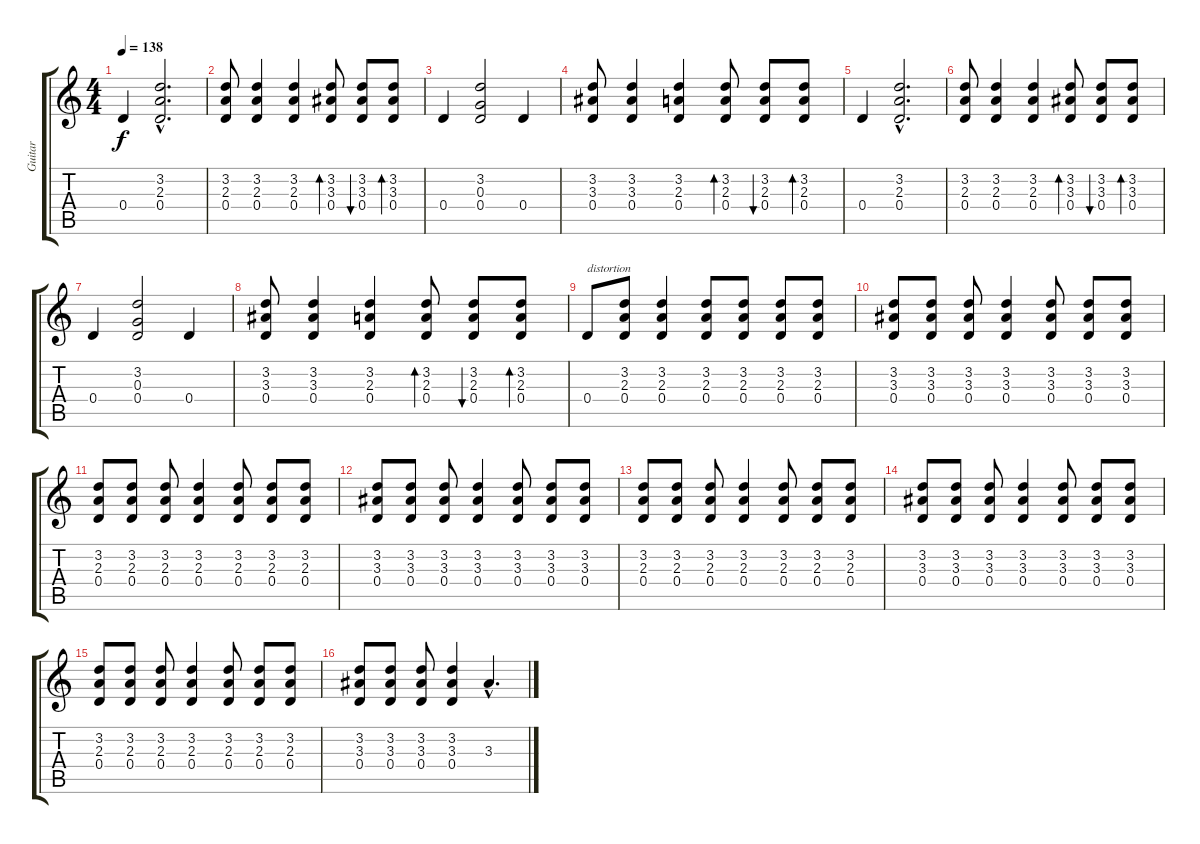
\track ("Guitar" "Guitar") {instrument distortionguitar}
\staff {score tabs}
\tuning (E4 B3 G3 D3 A2 D2) {hide}
\ts (4 4)
\tempo 138
\clef g2
\ks c
0.4.4{dy f} (3.2{hac} 2.3{hac} 0.4{hac}).2{d} |
(3.2 2.3 0.4).8 (3.2 2.3 0.4).4 (3.2 2.3 0.4).4 (3.2 3.3 0.4).8{bd 60} (3.2 3.3 0.4).8{bu 60} (3.2 3.3 0.4).8{bd 60} |
0.4.4 (3.2 0.3 0.4).2 0.4.4 |
(3.2 3.3 0.4).8 (3.2 3.3 0.4).4 (3.2 2.3 0.4).4 (3.2 2.3 0.4).8{bd 60} (3.2 2.3 0.4).8{bu 60} (3.2 2.3 0.4).8{bd 60} |
0.4.4 (3.2{hac} 2.3{hac} 0.4{hac}).2{d} |
(3.2 2.3 0.4).8 (3.2 2.3 0.4).4 (3.2 2.3 0.4).4 (3.2 3.3 0.4).8{bd 60} (3.2 3.3 0.4).8{bu 60} (3.2 3.3 0.4).8{bd 60} |
0.4.4 (3.2 0.3 0.4).2 0.4.4 |
(3.2 3.3 0.4).8 (3.2 3.3 0.4).4 (3.2 2.3 0.4).4 (3.2 2.3 0.4).8{bd 60} (3.2 2.3 0.4).8{bu 60} (3.2 2.3 0.4).8{bd 60} |
0.4.8{txt "distortion" volume 13 instrument distortionguitar} (3.2 2.3 0.4).8 (3.2 2.3 0.4).4 (3.2 2.3 0.4).8 (3.2 2.3 0.4).8 (3.2 2.3 0.4).8 (3.2 2.3 0.4).8 |
(3.2 3.3 0.4).8 (3.2 3.3 0.4).8 (3.2 3.3 0.4).8 (3.2 3.3 0.4).4 (3.2 3.3 0.4).8 (3.2 3.3 0.4).8 (3.2 3.3 0.4).8 |
(3.2 2.3 0.4).8 (3.2 2.3 0.4).8 (3.2 2.3 0.4).8 (3.2 2.3 0.4).4 (3.2 2.3 0.4).8 (3.2 2.3 0.4).8 (3.2 2.3 0.4).8 |
(3.2 3.3 0.4).8 (3.2 3.3 0.4).8 (3.2 3.3 0.4).8 (3.2 3.3 0.4).4 (3.2 3.3 0.4).8 (3.2 3.3 0.4).8 (3.2 3.3 0.4).8 |
(3.2 2.3 0.4).8 (3.2 2.3 0.4).8 (3.2 2.3 0.4).8 (3.2 2.3 0.4).4 (3.2 2.3 0.4).8 (3.2 2.3 0.4).8 (3.2 2.3 0.4).8 |
(3.2 3.3 0.4).8 (3.2 3.3 0.4).8 (3.2 3.3 0.4).8 (3.2 3.3 0.4).4 (3.2 3.3 0.4).8 (3.2 3.3 0.4).8 (3.2 3.3 0.4).8 |
(3.2 2.3 0.4).8 (3.2 2.3 0.4).8 (3.2 2.3 0.4).8 (3.2 2.3 0.4).4 (3.2 2.3 0.4).8 (3.2 2.3 0.4).8 (3.2 2.3 0.4).8 |
(3.2 3.3 0.4).8 (3.2 3.3 0.4).8 (3.2 3.3 0.4).8 (3.2 3.3 0.4).4 3.3{ss hac}.4{d}
